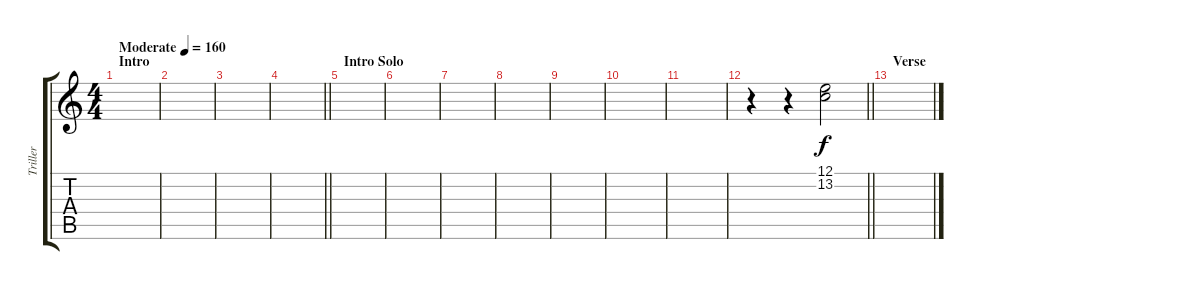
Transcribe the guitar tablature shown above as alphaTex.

\track ("Triller" "Triller") {instrument tremolostrings}
\staff {score tabs}
\tuning (E4 B3 G3 D3 A2 E2) {hide}
\ts (4 4)
\section ("" "Intro")
\tempo (160 "Moderate")
\clef g2
\ks c
|
|
|
\barLineRight lightlight
|
\section ("" "Intro Solo")
|
|
|
|
|
|
|
\barLineRight lightlight
r.4 r.4 (12.1 13.2).2 |
\section ("" "Verse")
